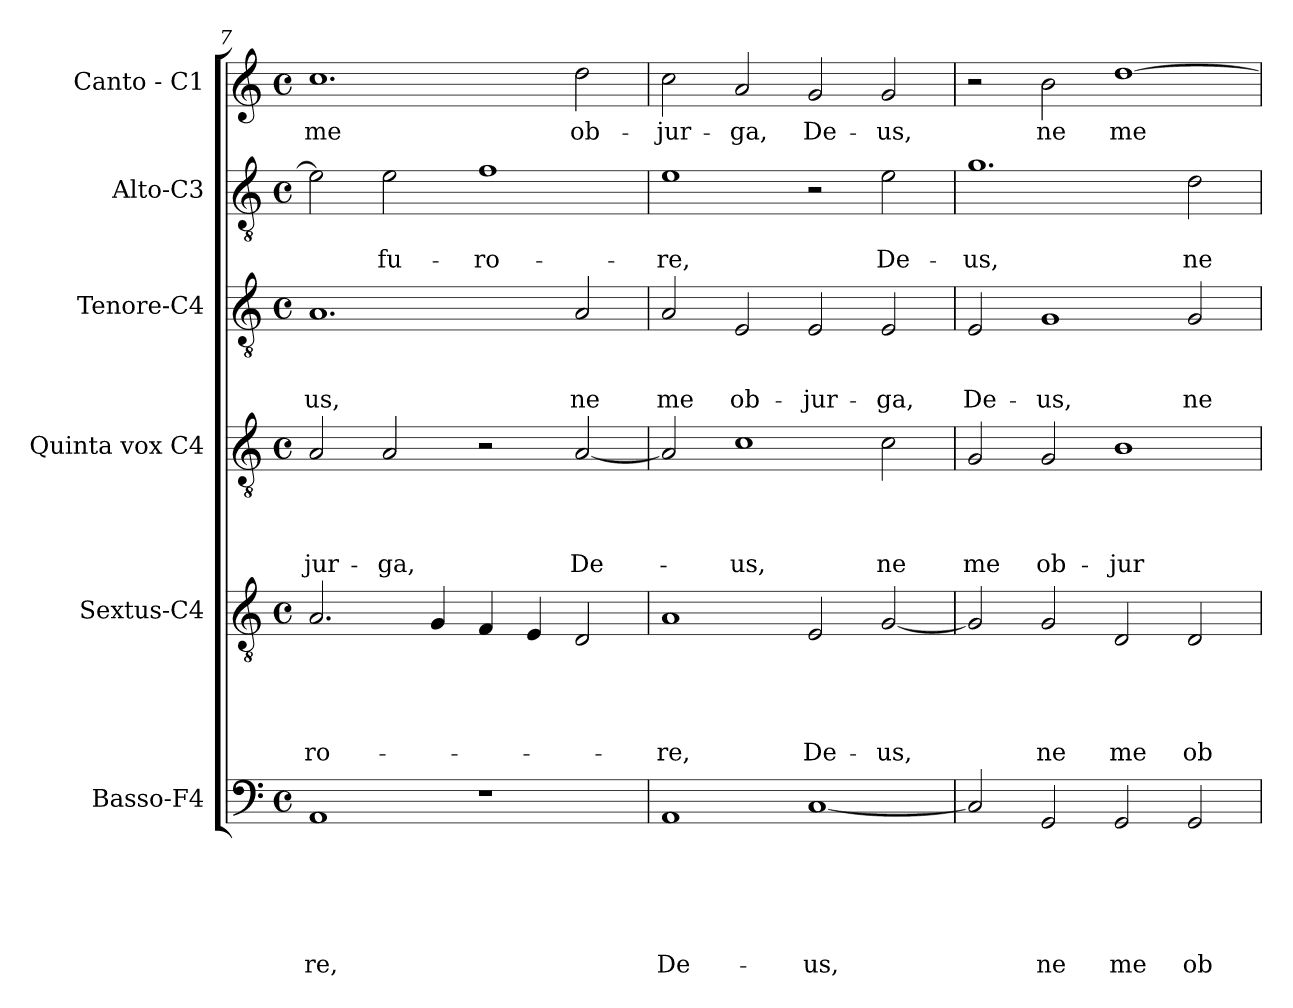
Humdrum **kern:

**kern	**text	**text	**text	**text	**text	**text	**kern	**text	**text	**text	**text	**text	**kern	**text	**text	**text	**text	**kern	**text	**text	**text	**kern	**text	**text	**kern	**text
*part6	*part6	*part6	*part6	*part6	*part6	*part6	*part5	*part5	*part5	*part5	*part5	*part5	*part4	*part4	*part4	*part4	*part4	*part3	*part3	*part3	*part3	*part2	*part2	*part2	*part1	*part1
*staff6	*staff6	*staff6	*staff6	*staff6	*staff6	*staff6	*staff5	*staff5	*staff5	*staff5	*staff5	*staff5	*staff4	*staff4	*staff4	*staff4	*staff4	*staff3	*staff3	*staff3	*staff3	*staff2	*staff2	*staff2	*staff1	*staff1
*I"Basso-F4	*	*	*	*	*	*	*I"Sextus-C4	*	*	*	*	*	*I"Quinta vox C4	*	*	*	*	*I"Tenore-C4	*	*	*	*I"Alto-C3	*	*	*I"Canto - C1	*
*clefF4	*	*	*	*	*	*	*clefGv2	*	*	*	*	*	*clefGv2	*	*	*	*	*clefGv2	*	*	*	*clefGv2	*	*	*clefG2	*
*k[]	*	*	*	*	*	*	*k[]	*	*	*	*	*	*k[]	*	*	*	*	*k[]	*	*	*	*k[]	*	*	*k[]	*
*C:	*	*	*	*	*	*	*C:	*	*	*	*	*	*C:	*	*	*	*	*C:	*	*	*	*C:	*	*	*C:	*
*M4/4	*	*	*	*	*	*	*M4/4	*	*	*	*	*	*M4/4	*	*	*	*	*M4/4	*	*	*	*M4/4	*	*	*M4/4	*
*met(c)	*	*	*	*	*	*	*met(c)	*	*	*	*	*	*met(c)	*	*	*	*	*met(c)	*	*	*	*met(c)	*	*	*met(c)	*
=7	=7	=7	=7	=7	=7	=7	=7	=7	=7	=7	=7	=7	=7	=7	=7	=7	=7	=7	=7	=7	=7	=7	=7	=7	=7	=7
!	!	!	!	!	!	!LO:LY:b	!	!	!	!	!	!LO:LY:b	!	!	!	!	!LO:LY:b	!	!	!	!LO:LY:b	!	!	!	!	!LO:LY:b
1AA	.	.	.	.	.	-re,	2.A/	.	.	.	.	-ro-	2A/	.	.	.	-jur-	1.A	.	.	-us,	2e\]	.	.	1.cc	me
!	!	!	!	!	!	!	!	!	!	!	!	!	!	!	!	!	!LO:LY:b	!	!	!	!	!	!	!LO:LY:b	!	!
.	.	.	.	.	.	.	.	.	.	.	.	.	2A/	.	.	.	-ga,	.	.	.	.	2e\	.	fu-	.	.
.	.	.	.	.	.	.	4G/	.	.	.	.	.	.	.	.	.	.	.	.	.	.	.	.	.	.	.
!	!	!	!	!	!	!	!	!	!	!	!	!	!	!	!	!	!	!	!	!	!	!	!	!LO:LY:b	!	!
1r	.	.	.	.	.	.	4F/	.	.	.	.	.	2r	.	.	.	.	.	.	.	.	1f	.	-ro-	.	.
.	.	.	.	.	.	.	4E/	.	.	.	.	.	.	.	.	.	.	.	.	.	.	.	.	.	.	.
!	!	!	!	!	!	!	!	!	!	!	!	!	!	!	!	!	!LO:LY:b	!	!	!	!LO:LY:b	!	!	!	!	!LO:LY:b
.	.	.	.	.	.	.	2D/	.	.	.	.	.	[<2A/	.	.	.	De-	2A/	.	.	ne	.	.	.	2dd\	ob-
=8	=8	=8	=8	=8	=8	=8	=8	=8	=8	=8	=8	=8	=8	=8	=8	=8	=8	=8	=8	=8	=8	=8	=8	=8	=8	=8
!	!	!	!	!	!	!LO:LY:b	!	!	!	!	!	!LO:LY:b	!	!	!	!	!	!	!	!	!LO:LY:b	!	!	!LO:LY:b	!	!LO:LY:b
1AA	.	.	.	.	.	De-	1A	.	.	.	.	-re,	2A/]	.	.	.	.	2A/	.	.	me	1e	.	-re,	2cc\	-jur-
!	!	!	!	!	!	!	!	!	!	!	!	!	!	!	!	!	!LO:LY:b	!	!	!	!LO:LY:b	!	!	!	!	!LO:LY:b
.	.	.	.	.	.	.	.	.	.	.	.	.	1c	.	.	.	-us,	2E/	.	.	ob-	.	.	.	2a/	-ga,
!	!	!	!	!	!	!LO:LY:b	!	!	!	!	!	!LO:LY:b	!	!	!	!	!	!	!	!	!LO:LY:b	!	!	!	!	!LO:LY:b
[<1C	.	.	.	.	.	-us,	2E/	.	.	.	.	De-	.	.	.	.	.	2E/	.	.	-jur-	2r	.	.	2g/	De-
!	!	!	!	!	!	!	!	!	!	!	!	!LO:LY:b	!	!	!	!	!LO:LY:b	!	!	!	!LO:LY:b	!	!	!LO:LY:b	!	!LO:LY:b
.	.	.	.	.	.	.	[<2G/	.	.	.	.	-us,	2c\	.	.	.	ne	2E/	.	.	-ga,	2e\	.	De-	2g/	-us,
=9	=9	=9	=9	=9	=9	=9	=9	=9	=9	=9	=9	=9	=9	=9	=9	=9	=9	=9	=9	=9	=9	=9	=9	=9	=9	=9
!	!	!	!	!	!	!	!	!	!	!	!	!	!	!	!	!	!LO:LY:b	!	!	!	!LO:LY:b	!	!	!LO:LY:b	!	!
2C/]	.	.	.	.	.	.	2G/]	.	.	.	.	.	2G/	.	.	.	me	2E/	.	.	De-	1.g	.	-us,	2r	.
!	!	!	!	!	!	!LO:LY:b	!	!	!	!	!	!LO:LY:b	!	!	!	!	!LO:LY:b	!	!	!	!LO:LY:b	!	!	!	!	!LO:LY:b
2GG/	.	.	.	.	.	ne	2G/	.	.	.	.	ne	2G/	.	.	.	ob-	1G	.	.	-us,	.	.	.	2b\	ne
!	!	!	!	!	!	!LO:LY:b	!	!	!	!	!	!LO:LY:b	!	!	!	!	!LO:LY:b	!	!	!	!	!	!	!	!	!LO:LY:b
2GG/	.	.	.	.	.	me	2D/	.	.	.	.	me	1B	.	.	.	-jur-	.	.	.	.	.	.	.	[>1dd	me
!	!	!	!	!	!	!LO:LY:b	!	!	!	!	!	!LO:LY:b	!	!	!	!	!	!	!	!	!LO:LY:b	!	!	!LO:LY:b	!	!
2GG/	.	.	.	.	.	ob-	2D/	.	.	.	.	ob-	.	.	.	.	.	2G/	.	.	ne	2d\	.	ne	.	.
=	=	=	=	=	=	=	=	=	=	=	=	=	=	=	=	=	=	=	=	=	=	=	=	=	=	=
*-	*-	*-	*-	*-	*-	*-	*-	*-	*-	*-	*-	*-	*-	*-	*-	*-	*-	*-	*-	*-	*-	*-	*-	*-	*-	*-
